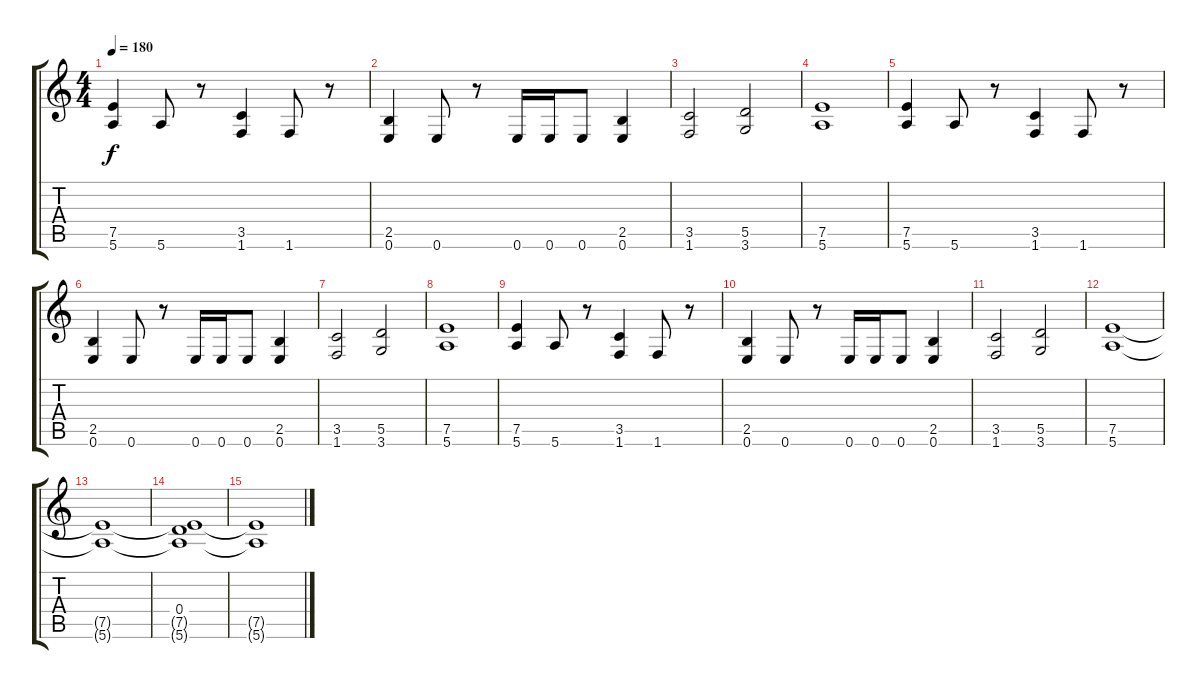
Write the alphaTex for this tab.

\track "" {instrument distortionguitar}
\staff {score tabs}
\tuning (E4 B3 G3 D3 A2 E2) {hide}
\ts (4 4)
\tempo 180
\clef g2
\ks c
(7.5 5.6).4{dy f} 5.6.8 r.8 (3.5 1.6).4 1.6.8 r.8 |
(2.5 0.6).4 0.6.8 r.8 0.6.16 0.6.16 0.6.8 (2.5 0.6).4 |
(3.5 1.6).2 (5.5 3.6).2 |
(7.5 5.6).1 |
(7.5 5.6).4 5.6.8 r.8 (3.5 1.6).4 1.6.8 r.8 |
(2.5 0.6).4 0.6.8 r.8 0.6.16 0.6.16 0.6.8 (2.5 0.6).4 |
(3.5 1.6).2 (5.5 3.6).2 |
(7.5 5.6).1 |
(7.5 5.6).4 5.6.8 r.8 (3.5 1.6).4 1.6.8 r.8 |
(2.5 0.6).4 0.6.8 r.8 0.6.16 0.6.16 0.6.8 (2.5 0.6).4 |
(3.5 1.6).2 (5.5 3.6).2 |
(7.5 5.6).1{volume 0} |
(7.5{t} 5.6{t}).1 |
(0.4 7.5{t} 5.6{t}).1 |
(7.5{t} 5.6{t}).1
